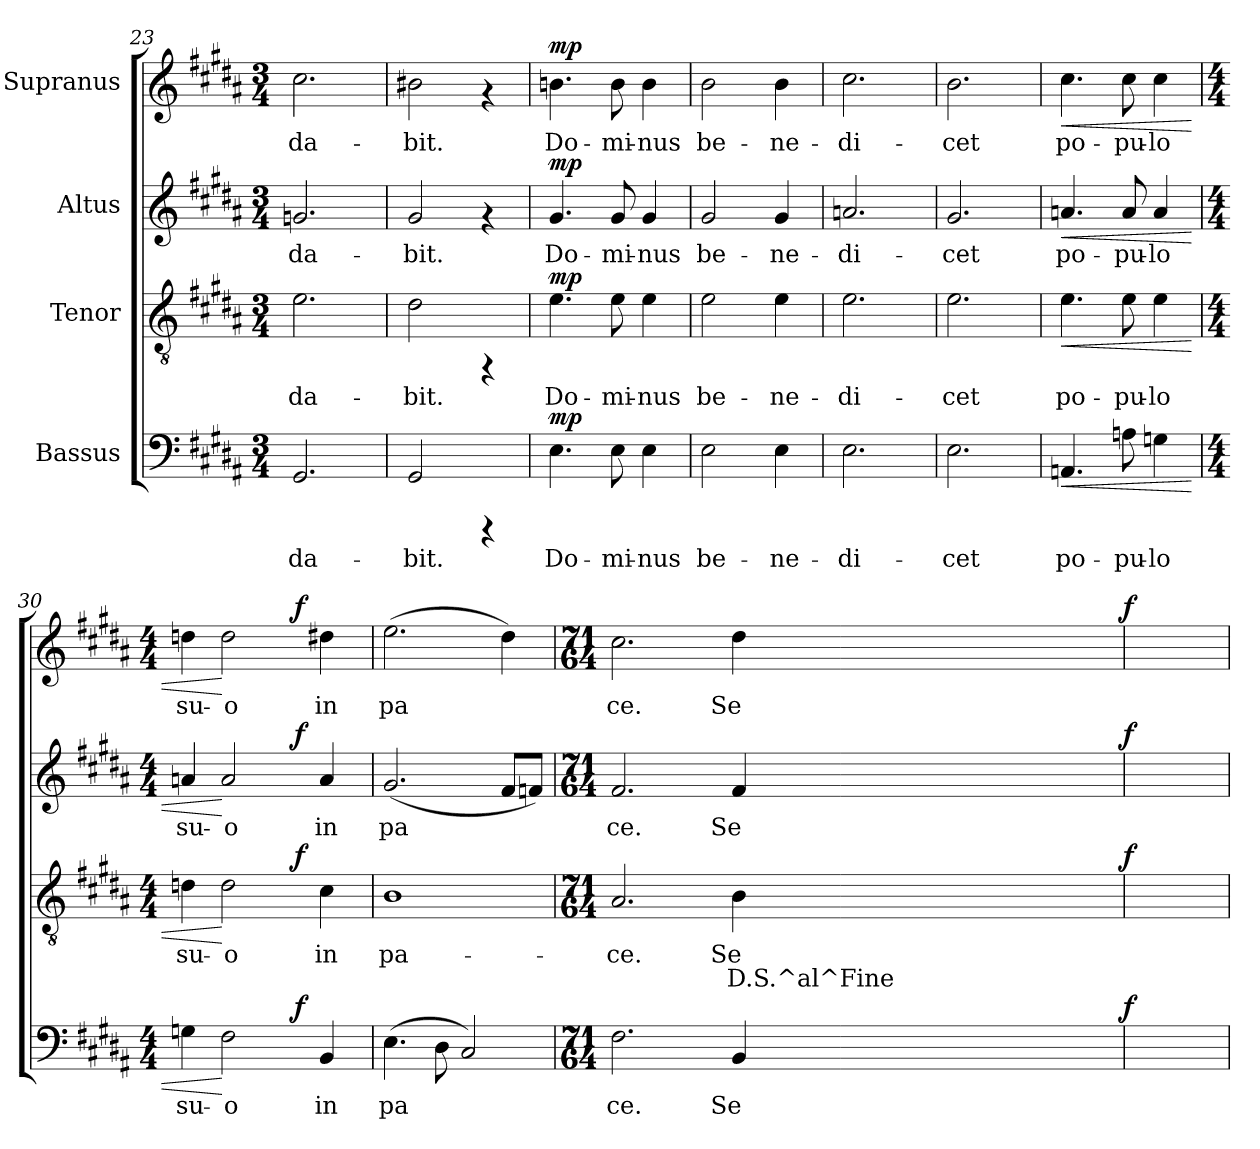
**kern	**text	**dynam	**kern	**text	**text	**dynam	**kern	**text	**dynam	**kern	**text	**dynam
*part4	*part4	*part4	*part3	*part3	*part3	*part3	*part2	*part2	*part2	*part1	*part1	*part1
*staff4	*staff4	*staff4	*staff3	*staff3	*staff3	*staff3	*staff2	*staff2	*staff2	*staff1	*staff1	*staff1
*I"Bassus	*	*	*I"Tenor	*	*	*	*I"Altus	*	*	*I"Supranus	*	*
!!LO:LB:g=z
*clefF4	*	*	*clefGv2	*	*	*	*clefG2	*	*	*clefG2	*	*
*ITrd1c2	*	*	*ITrd1c2	*	*	*	*ITrd1c2	*	*	*	*	*
*k[f#c#g#]	*	*	*k[f#c#g#]	*	*	*	*k[f#c#g#]	*	*	*k[f#c#g#d#a#]	*	*
*A:	*	*	*A:	*	*	*	*A:	*	*	*B:	*	*
*M3/4	*	*	*M3/4	*	*	*	*M3/4	*	*	*M3/4	*	*
=23	=23	=23	=23	=23	=23	=23	=23	=23	=23	=23	=23	=23
!	!LO:LY:b:cj	!	!	!LO:LY:b:cj	!	!	!	!LO:LY:b:cj	!	!	!LO:LY:b:cj	!
2.FF#/	da-	.	2.d\	da-	.	.	2.fn/	da-	.	2.cc#\	da-	.
=24	=24	=24	=24	=24	=24	=24	=24	=24	=24	=24	=24	=24
!	!LO:LY:b:cj	!	!	!LO:LY:b:cj	!	!	!	!LO:LY:b:cj	!	!	!LO:LY:b:cj	!
2FF#/	-bit.	.	2c#\	-bit.	.	.	2f#/	-bit.	.	2b#X\	-bit.	.
4rCCC	.	.	4rFF	.	.	.	4rf	.	.	4rf	.	.
=25	=25	=25	=25	=25	=25	=25	=25	=25	=25	=25	=25	=25
!	!LO:LY:b:cj	!LO:DY:a	!	!LO:LY:b:cj	!	!LO:DY:a	!	!LO:LY:b:cj	!LO:DY:a	!	!LO:LY:b:cj	!LO:DY:a
4.D\	Do-	mp	4.d\	Do-	.	mp	4.f#/	Do-	mp	4.bn\	Do-	mp
!	!LO:LY:b:cj	!	!	!LO:LY:b:cj	!	!	!	!LO:LY:b:cj	!	!	!LO:LY:b:cj	!
8D\	-mi-	.	8d\	-mi-	.	.	8f#/	-mi-	.	8b\	-mi-	.
!	!LO:LY:b:cj	!	!	!LO:LY:b:cj	!	!	!	!LO:LY:b:cj	!	!	!LO:LY:b:cj	!
4D\	-nus	.	4d\	-nus	.	.	4f#/	-nus	.	4b\	-nus	.
=26	=26	=26	=26	=26	=26	=26	=26	=26	=26	=26	=26	=26
!	!LO:LY:b:cj	!	!	!LO:LY:b:cj	!	!	!	!LO:LY:b:cj	!	!	!LO:LY:b:cj	!
2D\	be-	.	2d\	be-	.	.	2f#/	be-	.	2b\	be-	.
!	!LO:LY:b:cj	!	!	!LO:LY:b:cj	!	!	!	!LO:LY:b:cj	!	!	!LO:LY:b:cj	!
4D\	-ne-	.	4d\	-ne-	.	.	4f#/	-ne-	.	4b\	-ne-	.
=27	=27	=27	=27	=27	=27	=27	=27	=27	=27	=27	=27	=27
!	!LO:LY:b:cj	!	!	!LO:LY:b:cj	!	!	!	!LO:LY:b:cj	!	!	!LO:LY:b:cj	!
2.D\	-di-	.	2.d\	-di-	.	.	2.gn/	-di-	.	2.cc#\	-di-	.
=28	=28	=28	=28	=28	=28	=28	=28	=28	=28	=28	=28	=28
!	!LO:LY:b:cj	!	!	!LO:LY:b:cj	!	!	!	!LO:LY:b:cj	!	!	!LO:LY:b:cj	!
2.D\	-cet	.	2.d\	-cet	.	.	2.f#/	-cet	.	2.b\	-cet	.
!!LO:LB:g=z
=29	=29	=29	=29	=29	=29	=29	=29	=29	=29	=29	=29	=29
!	!LO:LY:b:cj	!LO:HP:b	!	!LO:LY:b:cj	!	!LO:HP:b	!	!LO:LY:b:cj	!LO:HP:b	!	!LO:LY:b:cj	!LO:HP:b
4.GGn/	po-	<	4.d\	po-	.	<	4.gn/	po-	<	4.cc#\	po-	<
!	!LO:LY:b:cj	!	!	!LO:LY:b:cj	!	!	!	!LO:LY:b:cj	!	!	!LO:LY:b:cj	!
8Gn\	-pu-	.	8d\	-pu-	.	.	8g/	-pu-	.	8cc#\	-pu-	.
!	!LO:LY:b:cj	!	!	!LO:LY:b:cj	!	!	!	!LO:LY:b:cj	!	!	!LO:LY:b:cj	!
4Fn\	-lo	.	4d\	-lo	.	.	4g/	-lo	.	4cc#\	-lo	.
=30	=30	=30	=30	=30	=30	=30	=30	=30	=30	=30	=30	=30
*M4/4	*	*	*M4/4	*	*	*	*M4/4	*	*	*M4/4	*	*
!	!LO:LY:b:cj	!	!	!LO:LY:b:cj	!	!	!	!LO:LY:b:cj	!	!	!LO:LY:b:cj	!
*^	*	*	*^	*	*	*	*^	*	*	*^	*	*
4Fn\	2ryy	su-	.	4cn\	2ryy	su-	.	.	4gn/	2ryy	su-	.	4ddn\	2ryy	su-	.
!	!	!LO:LY:b:cj	!	!	!	!LO:LY:b:cj	!	!	!	!	!LO:LY:b:cj	!	!	!	!LO:LY:b:cj	!
2E\	.	-o	[	2c\	.	-o	.	[	2g/	.	-o	[	2dd\	.	-o	[
.	8ryy	.	.	.	8ryy	.	.	.	.	8ryy	.	.	.	8ryy	.	.
.	64ryy	.	.	.	64ryy	.	.	.	.	64ryy	.	.	.	64ryy	.	.
!	!	!	!LO:DY:a	!	!	!	!	!LO:DY:a	!	!	!	!LO:DY:a	!	!	!	!LO:DY:a
.	4ryy	.	f	.	4ryy	.	.	f	.	4ryy	.	f	.	4ryy	.	f
!	!	!LO:LY:b:cj	!	!	!	!LO:LY:b:cj	!	!	!	!	!LO:LY:b:cj	!	!	!	!LO:LY:b:cj	!
4AA/	.	in	.	4B\	.	in	.	.	4g/	.	in	.	4dd#X\	.	in	.
.	16..ryy	.	.	.	16..ryy	.	.	.	.	16..ryy	.	.	.	16..ryy	.	.
=31	=31	=31	=31	=31	=31	=31	=31	=31	=31	=31	=31	=31	=31	=31	=31	=31
!	!	!LO:LY:b:cj	!	!	!	!LO:LY:b:cj	!	!	!	!	!LO:LY:b:cj	!	!	!	!LO:LY:b:cj	!
*v	*v	*	*	*	*	*	*	*	*v	*v	*	*	*v	*v	*	*
*	*	*	*v	*v	*	*	*	*	*	*	*	*	*
(>4.D\	pa-	.	1A	pa-	.	.	(<2.f#/	pa-	.	(>2.ee\	pa-	.
!	!LO:LY:b:cj	!	!	!	!	!	!	!	!	!	!	!
8C#\	--	.	.	.	.	.	.	.	.	.	.	.
!	!LO:LY:b:cj	!	!	!	!	!	!	!	!	!	!	!
2BB/)	--	.	.	.	.	.	.	.	.	.	.	.
!	!	!	!	!	!	!	!	!LO:LY:b:cj	!	!	!LO:LY:b:cj	!
.	.	.	.	.	.	.	8e/L	--	.	4dd#\)	--	.
!	!	!	!	!	!	!	!	!LO:LY:b:cj	!	!	!	!
.	.	.	.	.	.	.	8e-X/J)	--	.	.	.	.
=32	=32	=32	=32	=32	=32	=32	=32	=32	=32	=32	=32	=32
*M71/64	*	*	*M71/64	*	*	*	*M71/64	*	*	*M71/64	*	*
!	!LO:LY:b:cj	!	!	!LO:LY:b:cj	!LO:LY:b:cj	!	!	!LO:LY:b:cj	!	!	!LO:LY:b:cj	!
*^	*	*	*^	*	*	*	*^	*	*	*^	*	*
2.E\	2ryy	-ce.	.	2.G#/	2ryy	-ce.	-	.	2.e/	2ryy	-ce.	.	2.cc#\	2ryy	-ce.	.
.	8ryy	.	.	.	8ryy	.	.	.	.	8ryy	.	.	.	8ryy	.	.
.	32ryy	.	.	.	32ryy	.	.	.	.	32ryy	.	.	.	32ryy	.	.
!	!	!	!LO:DY:a	!	!	!	!	!LO:DY:a	!	!	!	!LO:DY:a	!	!	!	!LO:DY:a
.	4ryy	.	f	.	4ryy	.	.	f	.	4ryy	.	f	.	4ryy	.	f
!	!	!LO:LY:b:cj	!	!	!	!LO:LY:b:cj	!LO:LY:b:cj	!	!	!	!LO:LY:b:cj	!	!	!	!LO:LY:b:cj	!
4AA/	.	Se-	.	4A\	.	-Se-	-D.S.^al^Fine	.	4e/	.	Se-	.	4dd#\	.	Se-	.
.	16.ryy	.	.	.	16.ryy	.	.	.	.	16.ryy	.	.	.	16.ryy	.	.
*v	*v	*	*	*	*	*	*	*	*v	*v	*	*	*v	*v	*	*
*	*	*	*v	*v	*	*	*	*	*	*	*	*	*
=33	=33	=33	=33	=33	=33	=33	=33	=33	=33	=33	=33	=33
26880%29819ryy	.	.	26880%29819ryy	.	.	.	26880%29819ryy	.	.	26880%29819ryy	.	.
=	=	=	=	=	=	=	=	=	=	=	=	=
*-	*-	*-	*-	*-	*-	*-	*-	*-	*-	*-	*-	*-
